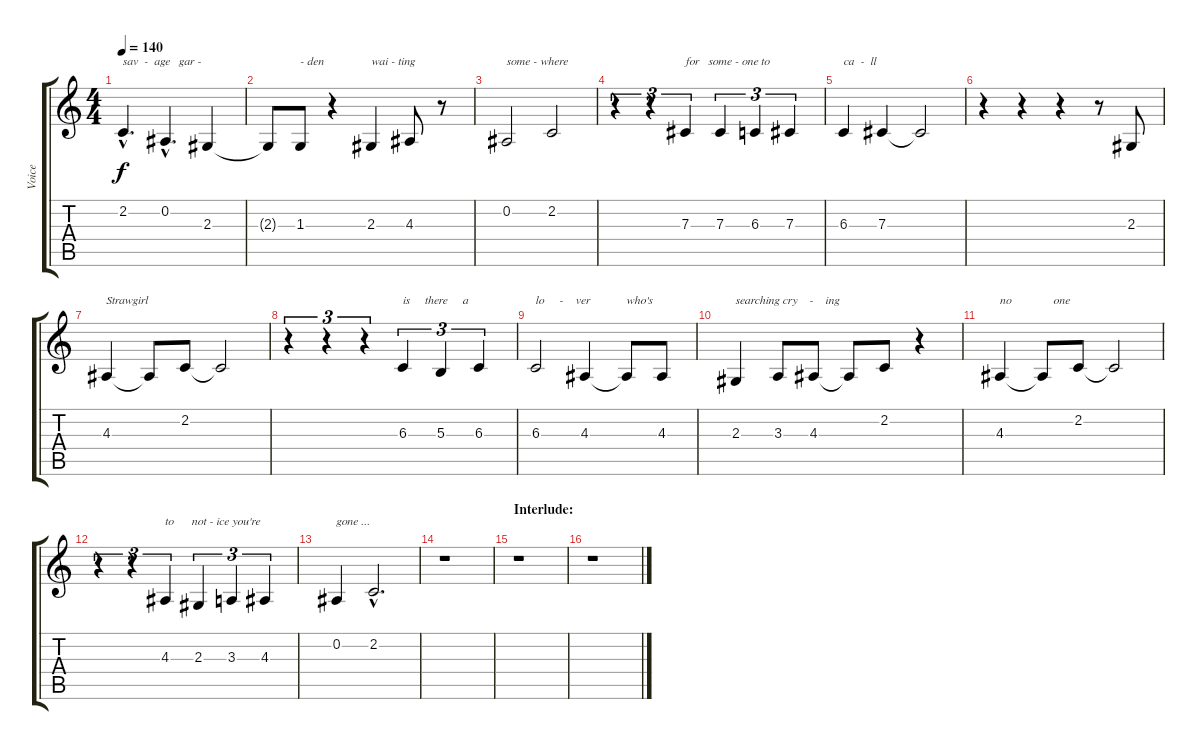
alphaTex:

\track ("Voice" "Voice") {instrument violin}
\staff {score tabs}
\tuning (Eb4 Bb3 Gb3 Db3 Ab2 Eb2) {hide}
\ts (4 4)
\tempo 140
\clef g2
\ks c
2.2{hac}.4{d txt "sav  -  age   gar -" dy f} 0.2{hac}.4{d} 2.3.4 |
2.3{t}.8 1.3.8{txt "- den"} r.4 2.3.4{txt "wai - ting"} 4.3.8 r.8 |
0.2.2{txt "some - where"} 2.2.2 |
r.4{tu (3 2)} r.4{tu (3 2)} 7.3.4{tu (3 2) txt "for   some - one to"} 7.3.4{tu (3 2)} 6.3.4{tu (3 2)} 7.3.4{tu (3 2)} |
6.3.4{txt "ca  -  ll"} 7.3.4 7.3{t}.2 |
r.4 r.4 r.4 r.8 2.3.8 |
4.3.4{txt "Strawgirl"} 4.3{t}.8 2.2.8 2.2{t}.2 |
r.4{tu (3 2)} r.4{tu (3 2)} r.4{tu (3 2)} 6.3.4{tu (3 2) txt "is     there     a"} 5.3.4{tu (3 2)} 6.3.4{tu (3 2)} |
6.3.2{txt "lo     -    ver            who's"} 4.3.4 4.3{t}.8 4.3.8 |
2.3.4{txt "searching cry    -    ing"} 3.3.8 4.3.8 4.3{t}.8 2.2.8 r.4 |
4.3.4{txt "no              one"} 4.3{t}.8 2.2.8 2.2{t}.2 |
r.4{tu (3 2)} r.4{tu (3 2)} 4.3.4{tu (3 2) txt "to      not - ice you're"} 2.3.4{tu (3 2)} 3.3.4{tu (3 2)} 4.3.4{tu (3 2)} |
0.2.4{txt "gone ..."} 2.2{hac}.2{d} |
r.1 |
\section ("" "Interlude:")
r.1 |
r.1
